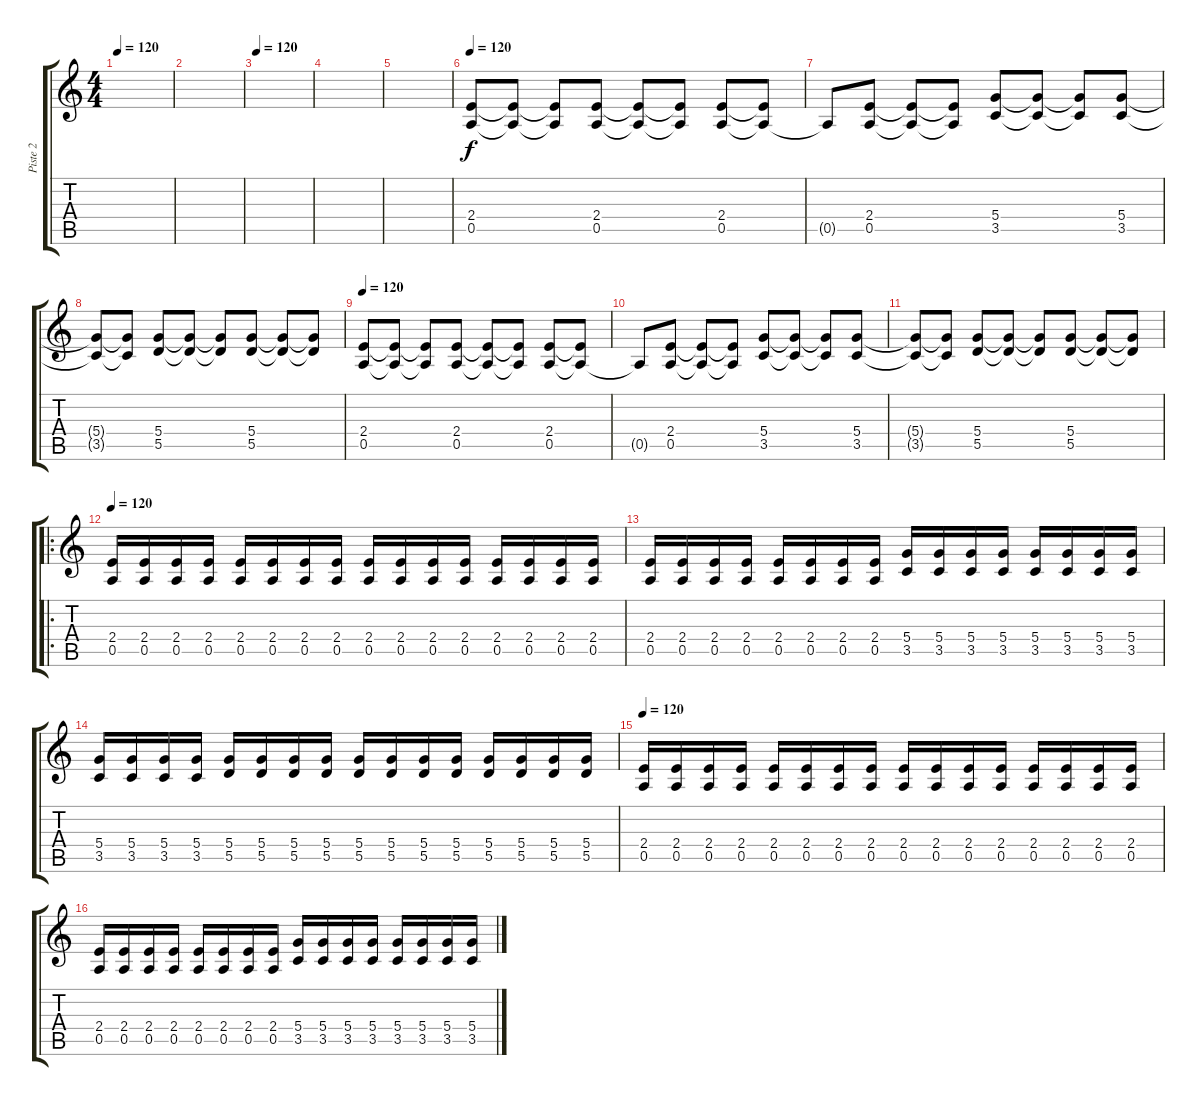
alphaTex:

\track ("Piste 2" "Piste 2") {instrument overdrivenguitar}
\staff {score tabs}
\tuning (E4 B3 G3 D3 A2 E2) {hide}
\ts (4 4)
\tempo 120
\clef g2
\ks c
|
|
\tempo 120
|
|
|
\tempo 120
(2.4 0.5).8 (2.4{t} 0.5{t}).8 (2.4{t} 0.5{t}).8 (2.4 0.5).8 (2.4{t} 0.5{t}).8 (2.4{t} 0.5{t}).8 (2.4 0.5).8 (2.4{t} 0.5{t}).8 |
0.5{t}.8 (2.4 0.5).8 (2.4{t} 0.5{t}).8 (2.4{t} 0.5{t}).8 (5.4 3.5).8 (5.4{t} 3.5{t}).8 (5.4{t} 3.5{t}).8 (5.4 3.5).8 |
(5.4{t} 3.5{t}).8 (5.4{t} 3.5{t}).8 (5.4 5.5).8 (5.4{t} 5.5{t}).8 (5.4{t} 5.5{t}).8 (5.4 5.5).8 (5.4{t} 5.5{t}).8 (5.4{t} 5.5{t}).8 |
\tempo 120
(2.4 0.5).8 (2.4{t} 0.5{t}).8 (2.4{t} 0.5{t}).8 (2.4 0.5).8 (2.4{t} 0.5{t}).8 (2.4{t} 0.5{t}).8 (2.4 0.5).8 (2.4{t} 0.5{t}).8 |
0.5{t}.8 (2.4 0.5).8 (2.4{t} 0.5{t}).8 (2.4{t} 0.5{t}).8 (5.4 3.5).8 (5.4{t} 3.5{t}).8 (5.4{t} 3.5{t}).8 (5.4 3.5).8 |
(5.4{t} 3.5{t}).8 (5.4{t} 3.5{t}).8 (5.4 5.5).8 (5.4{t} 5.5{t}).8 (5.4{t} 5.5{t}).8 (5.4 5.5).8 (5.4{t} 5.5{t}).8 (5.4{t} 5.5{t}).8 |
\ro
\tempo 120
(2.4 0.5).16 (2.4 0.5).16 (2.4 0.5).16 (2.4 0.5).16 (2.4 0.5).16 (2.4 0.5).16 (2.4 0.5).16 (2.4 0.5).16 (2.4 0.5).16 (2.4 0.5).16 (2.4 0.5).16 (2.4 0.5).16 (2.4 0.5).16 (2.4 0.5).16 (2.4 0.5).16 (2.4 0.5).16 |
(2.4 0.5).16 (2.4 0.5).16 (2.4 0.5).16 (2.4 0.5).16 (2.4 0.5).16 (2.4 0.5).16 (2.4 0.5).16 (2.4 0.5).16 (5.4 3.5).16 (5.4 3.5).16 (5.4 3.5).16 (5.4 3.5).16 (5.4 3.5).16 (5.4 3.5).16 (5.4 3.5).16 (5.4 3.5).16 |
(5.4 3.5).16 (5.4 3.5).16 (5.4 3.5).16 (5.4 3.5).16 (5.4 5.5).16 (5.4 5.5).16 (5.4 5.5).16 (5.4 5.5).16 (5.4 5.5).16 (5.4 5.5).16 (5.4 5.5).16 (5.4 5.5).16 (5.4 5.5).16 (5.4 5.5).16 (5.4 5.5).16 (5.4 5.5).16 |
\tempo 120
(2.4 0.5).16 (2.4 0.5).16 (2.4 0.5).16 (2.4 0.5).16 (2.4 0.5).16 (2.4 0.5).16 (2.4 0.5).16 (2.4 0.5).16 (2.4 0.5).16 (2.4 0.5).16 (2.4 0.5).16 (2.4 0.5).16 (2.4 0.5).16 (2.4 0.5).16 (2.4 0.5).16 (2.4 0.5).16 |
(2.4 0.5).16 (2.4 0.5).16 (2.4 0.5).16 (2.4 0.5).16 (2.4 0.5).16 (2.4 0.5).16 (2.4 0.5).16 (2.4 0.5).16 (5.4 3.5).16 (5.4 3.5).16 (5.4 3.5).16 (5.4 3.5).16 (5.4 3.5).16 (5.4 3.5).16 (5.4 3.5).16 (5.4 3.5).16
